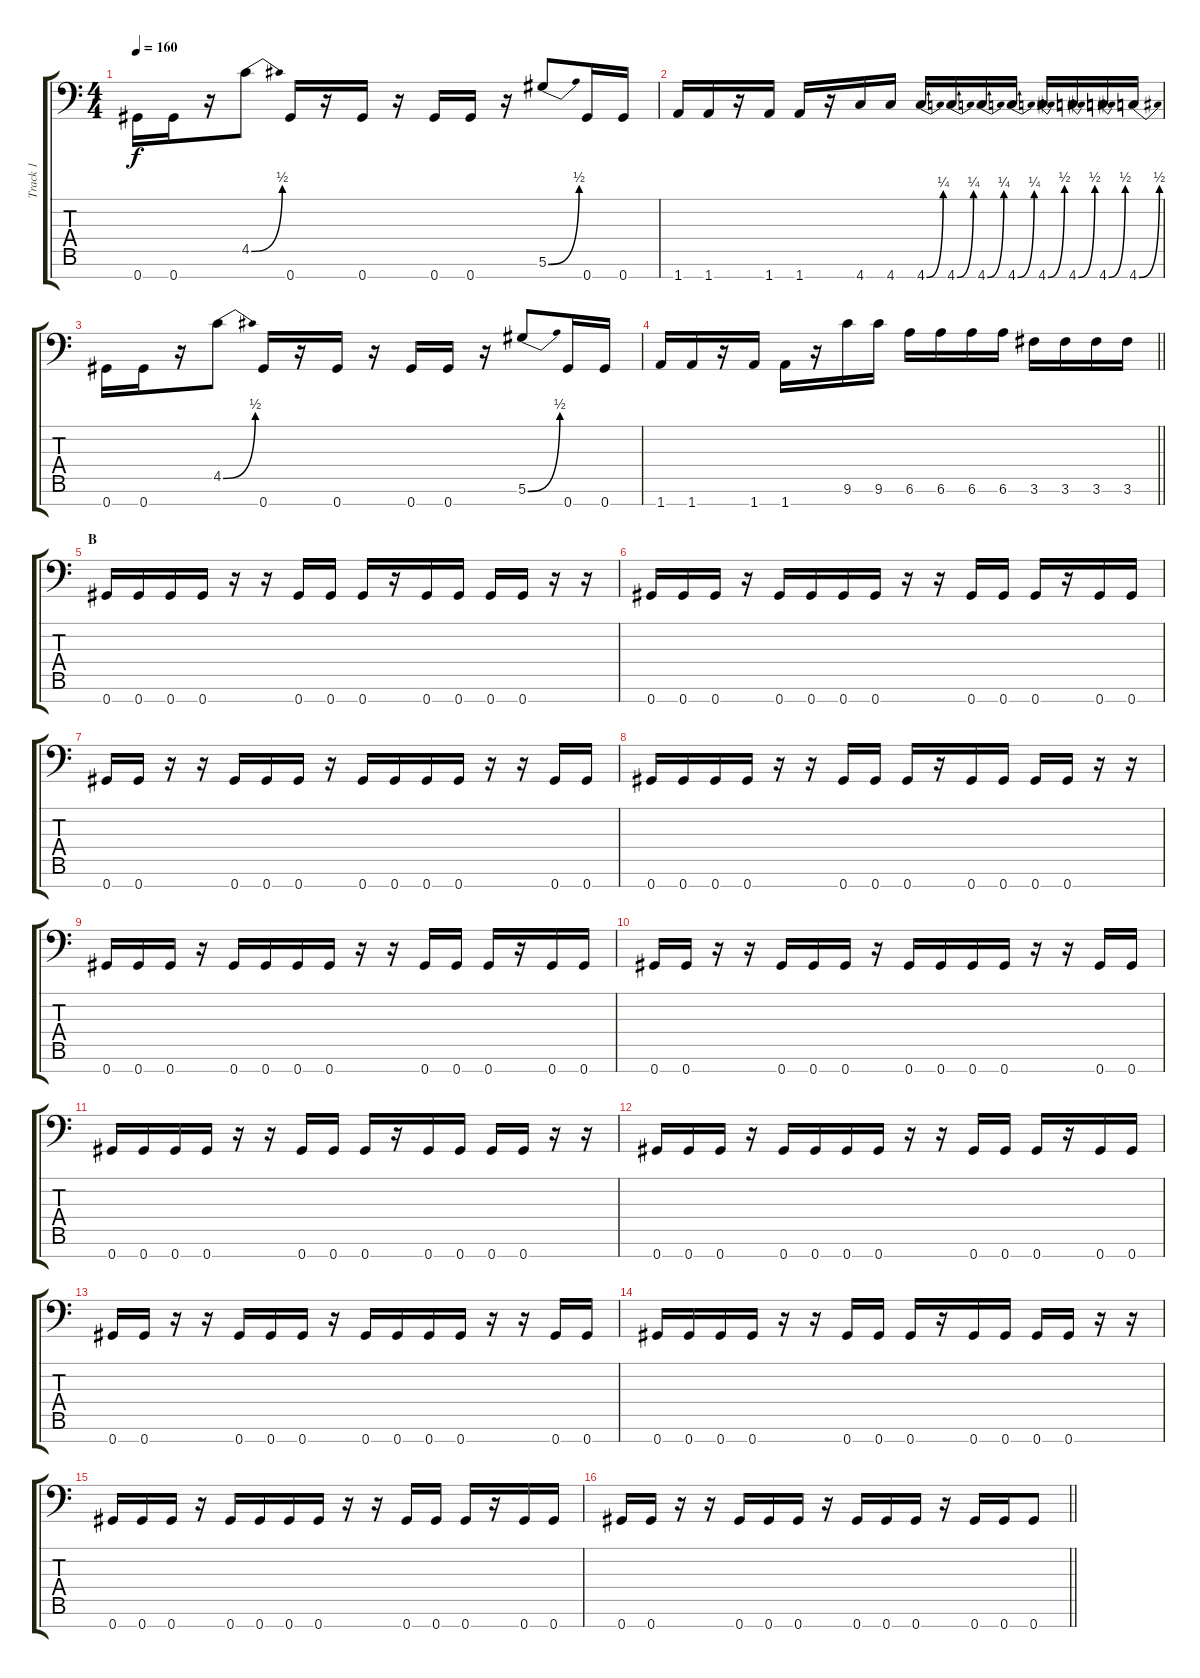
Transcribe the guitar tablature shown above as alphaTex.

\track ("Track 1" "Track 1") {instrument distortionguitar}
\staff {score tabs}
\tuning (Eb4 Bb3 Gb3 Db3 Ab2 Eb2 Ab1) {hide}
\ts (4 4)
\tempo 160
\clef f4
\ks c
0.7.16{dy f} 0.7.16 r.16 4.5{be (bend 0 0 60 2)}.8 0.7.16 r.16 0.7.16 r.16 0.7.16 0.7.16 r.16 5.6{be (bend 0 0 60 2)}.8 0.7.16 0.7.16 |
1.7.16 1.7.16 r.16 1.7.16 1.7.16 r.16 4.7.16 4.7.16 4.7{be (bend 0 0 60 1)}.16 4.7{be (bend 0 0 60 1)}.16 4.7{be (bend 0 0 60 1)}.16 4.7{be (bend 0 0 60 1)}.16 4.7{be (bend 0 0 60 2)}.16 4.7{be (bend 0 0 60 2)}.16 4.7{be (bend 0 0 60 2)}.16 4.7{be (bend 0 0 60 2)}.16 |
0.7.16 0.7.16 r.16 4.5{be (bend 0 0 60 2)}.8 0.7.16 r.16 0.7.16 r.16 0.7.16 0.7.16 r.16 5.6{be (bend 0 0 60 2)}.8 0.7.16 0.7.16 |
\barLineRight lightlight
1.7.16 1.7.16 r.16 1.7.16 1.7.16 r.16 9.6.16 9.6.16 6.6.16 6.6.16 6.6.16 6.6.16 3.6.16 3.6.16 3.6.16 3.6.16 |
\section ("" "B")
0.7.16 0.7.16 0.7.16 0.7.16 r.16 r.16 0.7.16 0.7.16 0.7.16 r.16 0.7.16 0.7.16 0.7.16 0.7.16 r.16 r.16 |
0.7.16 0.7.16 0.7.16 r.16 0.7.16 0.7.16 0.7.16 0.7.16 r.16 r.16 0.7.16 0.7.16 0.7.16 r.16 0.7.16 0.7.16 |
0.7.16 0.7.16 r.16 r.16 0.7.16 0.7.16 0.7.16 r.16 0.7.16 0.7.16 0.7.16 0.7.16 r.16 r.16 0.7.16 0.7.16 |
0.7.16 0.7.16 0.7.16 0.7.16 r.16 r.16 0.7.16 0.7.16 0.7.16 r.16 0.7.16 0.7.16 0.7.16 0.7.16 r.16 r.16 |
0.7.16 0.7.16 0.7.16 r.16 0.7.16 0.7.16 0.7.16 0.7.16 r.16 r.16 0.7.16 0.7.16 0.7.16 r.16 0.7.16 0.7.16 |
0.7.16 0.7.16 r.16 r.16 0.7.16 0.7.16 0.7.16 r.16 0.7.16 0.7.16 0.7.16 0.7.16 r.16 r.16 0.7.16 0.7.16 |
0.7.16 0.7.16 0.7.16 0.7.16 r.16 r.16 0.7.16 0.7.16 0.7.16 r.16 0.7.16 0.7.16 0.7.16 0.7.16 r.16 r.16 |
0.7.16 0.7.16 0.7.16 r.16 0.7.16 0.7.16 0.7.16 0.7.16 r.16 r.16 0.7.16 0.7.16 0.7.16 r.16 0.7.16 0.7.16 |
0.7.16 0.7.16 r.16 r.16 0.7.16 0.7.16 0.7.16 r.16 0.7.16 0.7.16 0.7.16 0.7.16 r.16 r.16 0.7.16 0.7.16 |
0.7.16 0.7.16 0.7.16 0.7.16 r.16 r.16 0.7.16 0.7.16 0.7.16 r.16 0.7.16 0.7.16 0.7.16 0.7.16 r.16 r.16 |
0.7.16 0.7.16 0.7.16 r.16 0.7.16 0.7.16 0.7.16 0.7.16 r.16 r.16 0.7.16 0.7.16 0.7.16 r.16 0.7.16 0.7.16 |
\barLineRight lightlight
0.7.16 0.7.16 r.16 r.16 0.7.16 0.7.16 0.7.16 r.16 0.7.16 0.7.16 0.7.16 r.16 0.7.16 0.7.16 0.7.8
